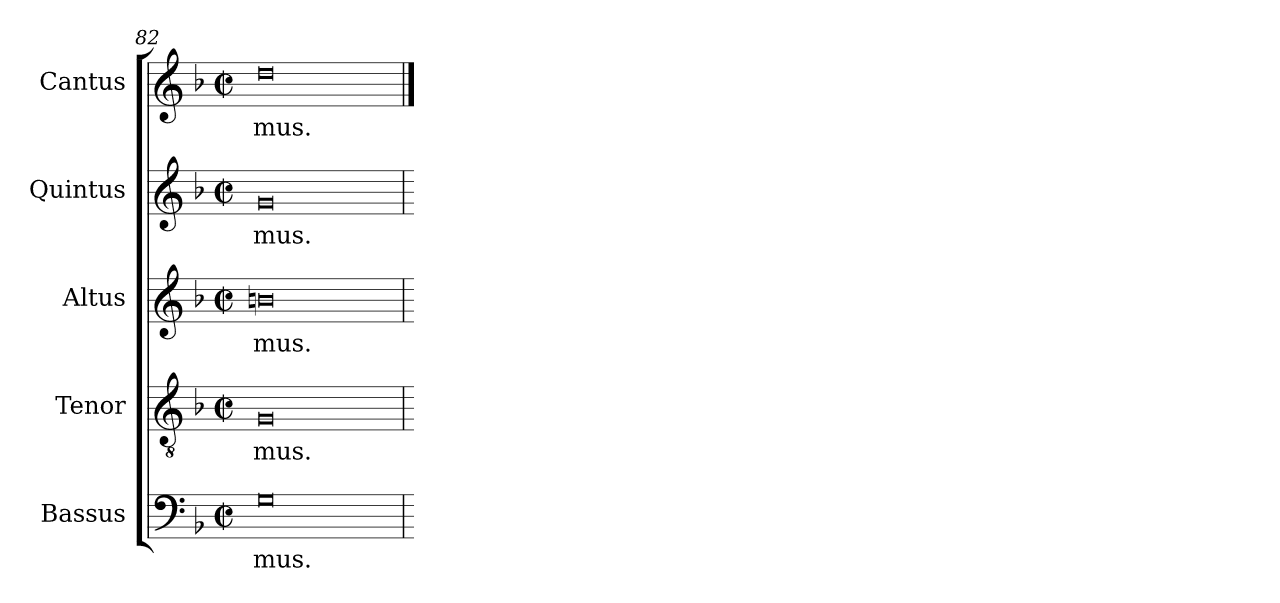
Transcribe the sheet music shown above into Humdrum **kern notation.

**kern	**text	**kern	**text	**kern	**text	**kern	**text	**kern	**text
*part5	*part5	*part4	*part4	*part3	*part3	*part2	*part2	*part1	*part1
*staff5	*staff5	*staff4	*staff4	*staff3	*staff3	*staff2	*staff2	*staff1	*staff1
*I"Bassus	*	*I"Tenor	*	*I"Altus	*	*I"Quintus	*	*I"Cantus	*
*clefF4	*	*clefGv2	*	*clefG2	*	*clefG2	*	*clefG2	*
*k[b-]	*	*k[b-]	*	*k[b-]	*	*k[b-]	*	*k[b-]	*
*F:	*	*F:	*	*F:	*	*F:	*	*F:	*
*M2/2	*	*M2/2	*	*M2/2	*	*M2/2	*	*M2/2	*
*met(c|)	*	*met(c|)	*	*met(c|)	*	*met(c|)	*	*met(c|)	*
=82	=82	=82	=82	=82	=82	=82	=82	=82	=82
!	!LO:LY:b:cj	!	!LO:LY:b:cj	!	!LO:LY:b:cj	!	!LO:LY:b:cj	!	!LO:LY:b:cj
0G	-mus.	0G	-mus.	0bn	mus.	0g	mus.	0dd	mus.
=	==	=	==	=	==	=	==	==	==
*-	*-	*-	*-	*-	*-	*-	*-	*-	*-
